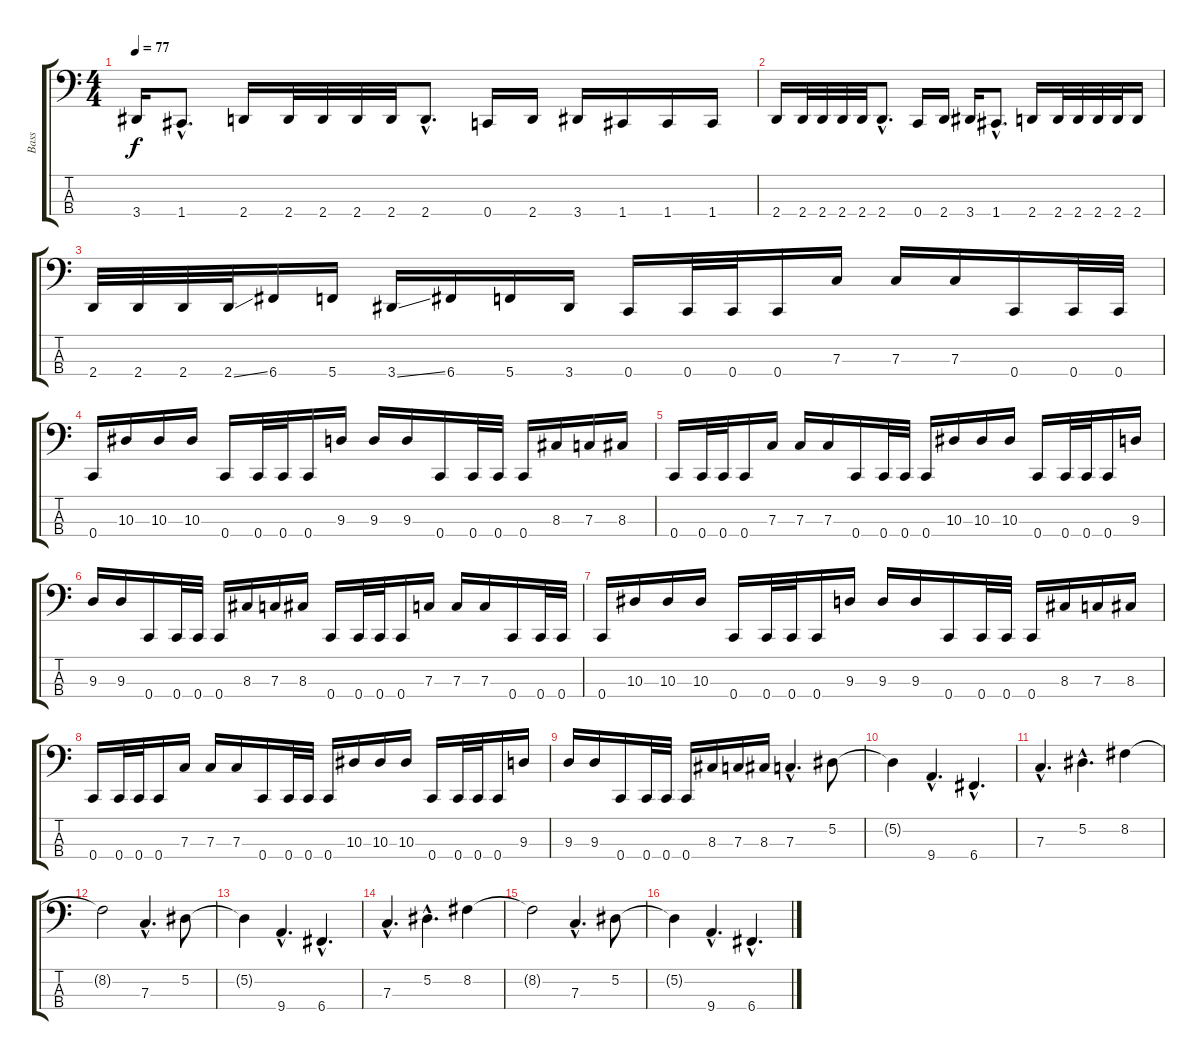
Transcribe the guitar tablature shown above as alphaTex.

\track ("Bass" "Bass") {instrument electricbasspick}
\staff {score tabs}
\tuning (Eb2 Bb1 F1 C1) {hide}
\ts (4 4)
\tempo 77
\clef f4
\ks c
3.4.16{dy f} 1.4{hac}.8{d} 2.4.16 2.4.32 2.4.32 2.4.32 2.4.32 2.4{hac}.8{d} 0.4.16 2.4.16 3.4.16 1.4.16 1.4.16 1.4.16 |
2.4.16 2.4.32 2.4.32 2.4.32 2.4.32 2.4{hac}.8{d} 0.4.16 2.4.16 3.4.16 1.4{hac}.8{d} 2.4.16 2.4.32 2.4.32 2.4.32 2.4.32 2.4.16 |
2.4.32 2.4.32 2.4.32 2.4{ss}.32 6.4.16 5.4.16 3.4{ss}.16 6.4.16 5.4.16 3.4.16 0.4.16 0.4.32 0.4.32 0.4.16 7.3.16 7.3.16 7.3.16 0.4.16 0.4.32 0.4.32 |
0.4.16 10.3.16 10.3.16 10.3.16 0.4.16 0.4.32 0.4.32 0.4.16 9.3.16 9.3.16 9.3.16 0.4.16 0.4.32 0.4.32 0.4.16 8.3.16 7.3.16 8.3.16 |
0.4.16 0.4.32 0.4.32 0.4.16 7.3.16 7.3.16 7.3.16 0.4.16 0.4.32 0.4.32 0.4.16 10.3.16 10.3.16 10.3.16 0.4.16 0.4.32 0.4.32 0.4.16 9.3.16 |
9.3.16 9.3.16 0.4.16 0.4.32 0.4.32 0.4.16 8.3.16 7.3.16 8.3.16 0.4.16 0.4.32 0.4.32 0.4.16 7.3.16 7.3.16 7.3.16 0.4.16 0.4.32 0.4.32 |
0.4.16 10.3.16 10.3.16 10.3.16 0.4.16 0.4.32 0.4.32 0.4.16 9.3.16 9.3.16 9.3.16 0.4.16 0.4.32 0.4.32 0.4.16 8.3.16 7.3.16 8.3.16 |
0.4.16 0.4.32 0.4.32 0.4.16 7.3.16 7.3.16 7.3.16 0.4.16 0.4.32 0.4.32 0.4.16 10.3.16 10.3.16 10.3.16 0.4.16 0.4.32 0.4.32 0.4.16 9.3.16 |
9.3.16 9.3.16 0.4.16 0.4.32 0.4.32 0.4.16 8.3.16 7.3.16 8.3.16 7.3{hac}.4{d} 5.2.8 |
5.2{t}.4 9.4{hac}.4{d} 6.4{hac}.4{d} |
7.3{hac}.4{d} 5.2{hac}.4{d} 8.2.4 |
8.2{t}.2 7.3{hac}.4{d} 5.2.8 |
5.2{t}.4 9.4{hac}.4{d} 6.4{hac}.4{d} |
7.3{hac}.4{d} 5.2{hac}.4{d} 8.2.4 |
8.2{t}.2 7.3{hac}.4{d} 5.2.8 |
5.2{t}.4 9.4{hac}.4{d} 6.4{hac}.4{d}
